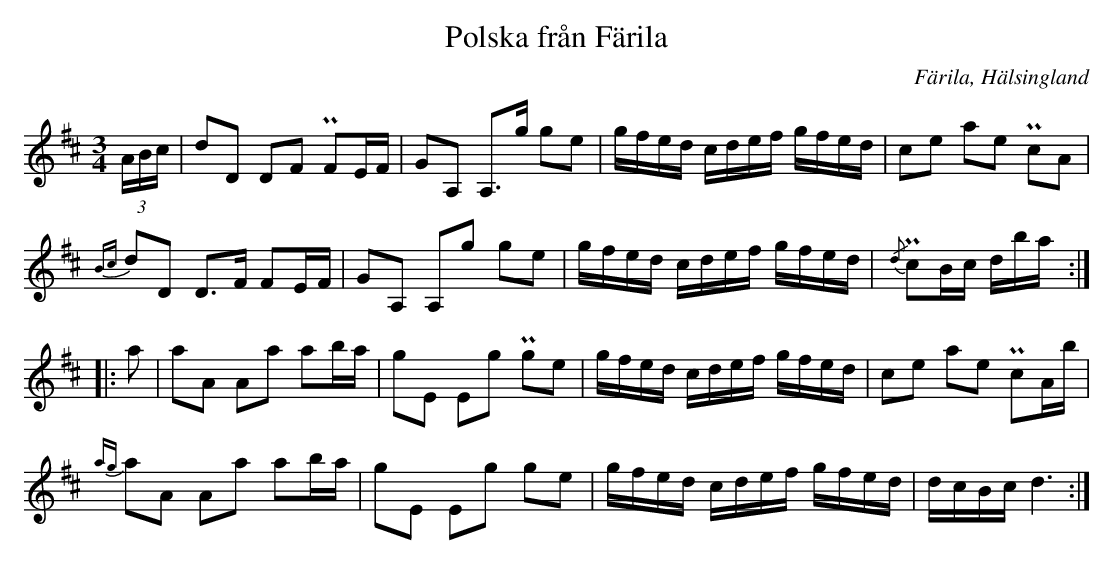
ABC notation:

X:1
T:Polska från Färila
O:Färila, Hälsingland
M:3/4
L:1/16
U:t=turn
K:D
(3ABc | d2D2 D2F2 PF2EF | G2A,2 A,2>g2 g2e2 | gfed cdef gfed | c2e2 a2e2 Pc2A2 |
{Bc}d2D2 D2>F2 F2EF | G2A,2 A,2g2 g2e2 | gfed cdef gfed | {/d}Pc2Bc dba ::
a2 | a2A2 A2a2 a2ba | g2E2 E2g2 Pg2e2 | gfed cdef gfed | c2e2 a2e2 Pc2A4/3b2/3 |
{a7/5g5/5}a2A2 A2a2 a2ba | g2E2 E2g2 g2e2 | gfed cdef gfed | dcBc d6 :|
